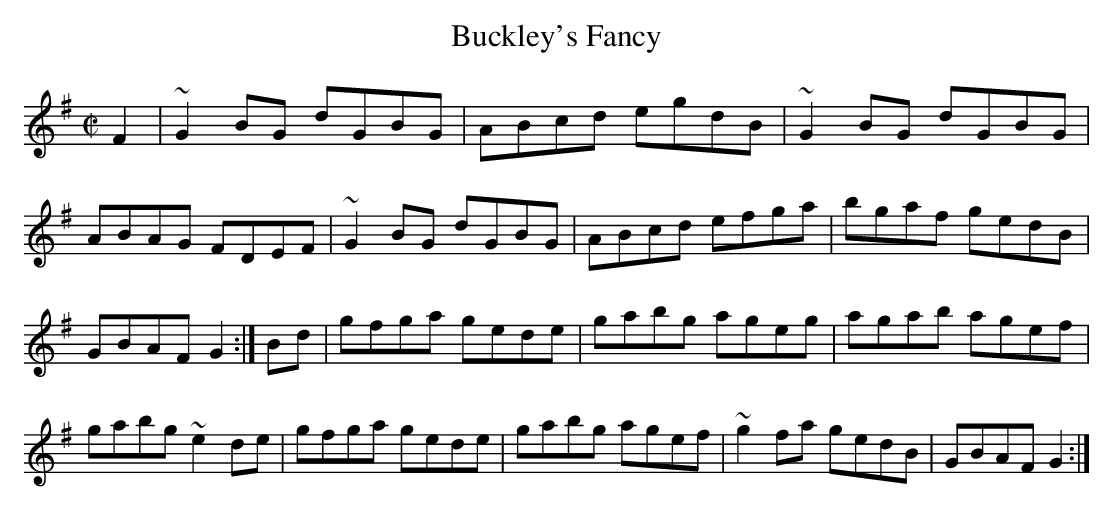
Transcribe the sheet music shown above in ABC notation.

X:1
T:Buckley's Fancy
E:9
M:C|
K:G
F2|~G2 BG dGBG|ABcd egdB|~G2 BG dGBG|ABAG FDEF|\
~G2BG dGBG|ABcd efga|bgaf gedB|GBAF G2:|\
Bd|gfga gede|gabg ageg|agab agef|gabg ~e2 de|\
gfga gede|gabg agef|~g2fa gedB|GBAF G2:|**

\vfill\eject
